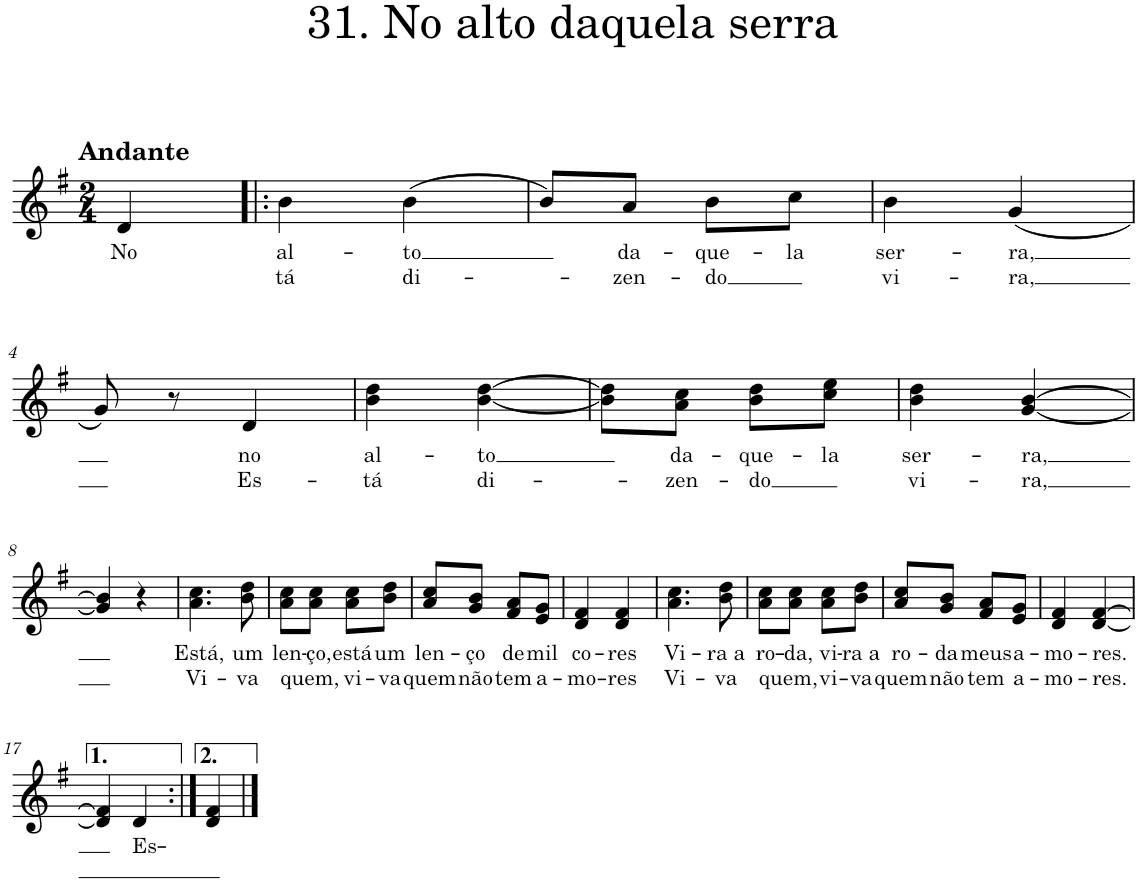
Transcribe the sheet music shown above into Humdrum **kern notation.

**kern	**text	**text
*part1	*part1	*part1
*staff1	*staff1	*staff1
*I"Piano	*	*
*I'Pno.	*	*
*clefG2	*	*
*k[f#]	*	*
*M2/4	*	*
=	=	=
!LO:TX:a:B:t=Andante	!	!
!	!LO:LY:b	!
4d/	No	.
=1!|:	=1!|:	=1!|:
!	!LO:LY:b	!LO:LY:b
4b\	al-	tá
!	!LO:LY:b	!LO:LY:b
(4b\	-to	di-
=2	=2	=2
8b/L)	.	.
!	!LO:LY:b	!LO:LY:b
8a/J	da-	-zen-
!	!LO:LY:b	!LO:LY:b
8b\L	-que-	-do
!	!LO:LY:b	!
8cc\J	-la	.
=3	=3	=3
!	!LO:LY:b	!LO:LY:b
4b\	ser-	vi-
!	!LO:LY:b	!LO:LY:b
(4g/	-ra,	-ra,
!!LO:LB:g=z
=4	=4	=4
8g/)	.	.
8r	.	.
!	!LO:LY:b	!LO:LY:b
4d/	no	Es-
=5	=5	=5
!	!LO:LY:b	!LO:LY:b
4b\ 4dd\	al-	-tá
!	!LO:LY:b	!LO:LY:b
[4b\ [4dd\	-to	di-
=6	=6	=6
8b\] 8dd\]L	.	.
!	!LO:LY:b	!LO:LY:b
8a\ 8cc\J	da-	-zen-
!	!LO:LY:b	!LO:LY:b
8b\ 8dd\L	-que-	-do
!	!LO:LY:b	!
8cc\ 8ee\J	-la	.
=7	=7	=7
!	!LO:LY:b	!LO:LY:b
4b\ 4dd\	ser-	vi-
!	!LO:LY:b	!LO:LY:b
[4g/ [4b/	-ra,	-ra,
!!LO:LB:g=z
=8	=8	=8
4g/] 4b/]	.	.
4r	.	.
=9	=9	=9
!	!LO:LY:b	!LO:LY:b
4.a\ 4.cc\	Está,	Vi-
!	!LO:LY:b	!LO:LY:b
8b\ 8dd\	um	-va
=10	=10	=10
!	!LO:LY:b	!LO:LY:b
8a\ 8cc\L	len-	quem,
!	!LO:LY:b	!
8a\ 8cc\J	-ço,	.
!	!LO:LY:b	!LO:LY:b
8a\ 8cc\L	está	vi-
!	!LO:LY:b	!LO:LY:b
8b\ 8dd\J	um	-va
=11	=11	=11
!	!LO:LY:b	!LO:LY:b
8a/ 8cc/L	len-	quem
!	!LO:LY:b	!LO:LY:b
8g/ 8b/J	-ço	não
!	!LO:LY:b	!LO:LY:b
8f#/ 8a/L	de	tem
!	!LO:LY:b	!LO:LY:b
8e/ 8g/J	mil	a-
=12	=12	=12
!	!LO:LY:b	!LO:LY:b
4d/ 4f#/	co-	-mo-
!	!LO:LY:b	!LO:LY:b
4d/ 4f#/	-res	-res
=13	=13	=13
!	!LO:LY:b	!LO:LY:b
4.a\ 4.cc\	Vi-	Vi-
!	!LO:LY:b	!LO:LY:b
8b\ 8dd\	-ra a	-va
=14	=14	=14
!	!LO:LY:b	!LO:LY:b
8a\ 8cc\L	ro-	quem,
!	!LO:LY:b	!
8a\ 8cc\J	-da,	.
!	!LO:LY:b	!LO:LY:b
8a\ 8cc\L	vi-	vi-
!	!LO:LY:b	!LO:LY:b
8b\ 8dd\J	-ra a	-va
=15	=15	=15
!	!LO:LY:b	!LO:LY:b
8a/ 8cc/L	ro-	quem
!	!LO:LY:b	!LO:LY:b
8g/ 8b/J	-da	não
!	!LO:LY:b	!LO:LY:b
8f#/ 8a/L	meus	tem
!	!LO:LY:b	!LO:LY:b
8e/ 8g/J	a-	a-
=16	=16	=16
!	!LO:LY:b	!LO:LY:b
4d/ 4f#/	-mo-	-mo-
!	!LO:LY:b	!LO:LY:b
[4d/ [4f#/	-res.	-res.
!!LO:LB:g=z
=17	=17	=17
4d/] 4f#/]	.	.
!	!LO:LY:b	!
4d/	Es-	.
=18:|!	=18:|!	=18:|!
4d/ 4f#/	.	.
==	==	==
*-	*-	*-
